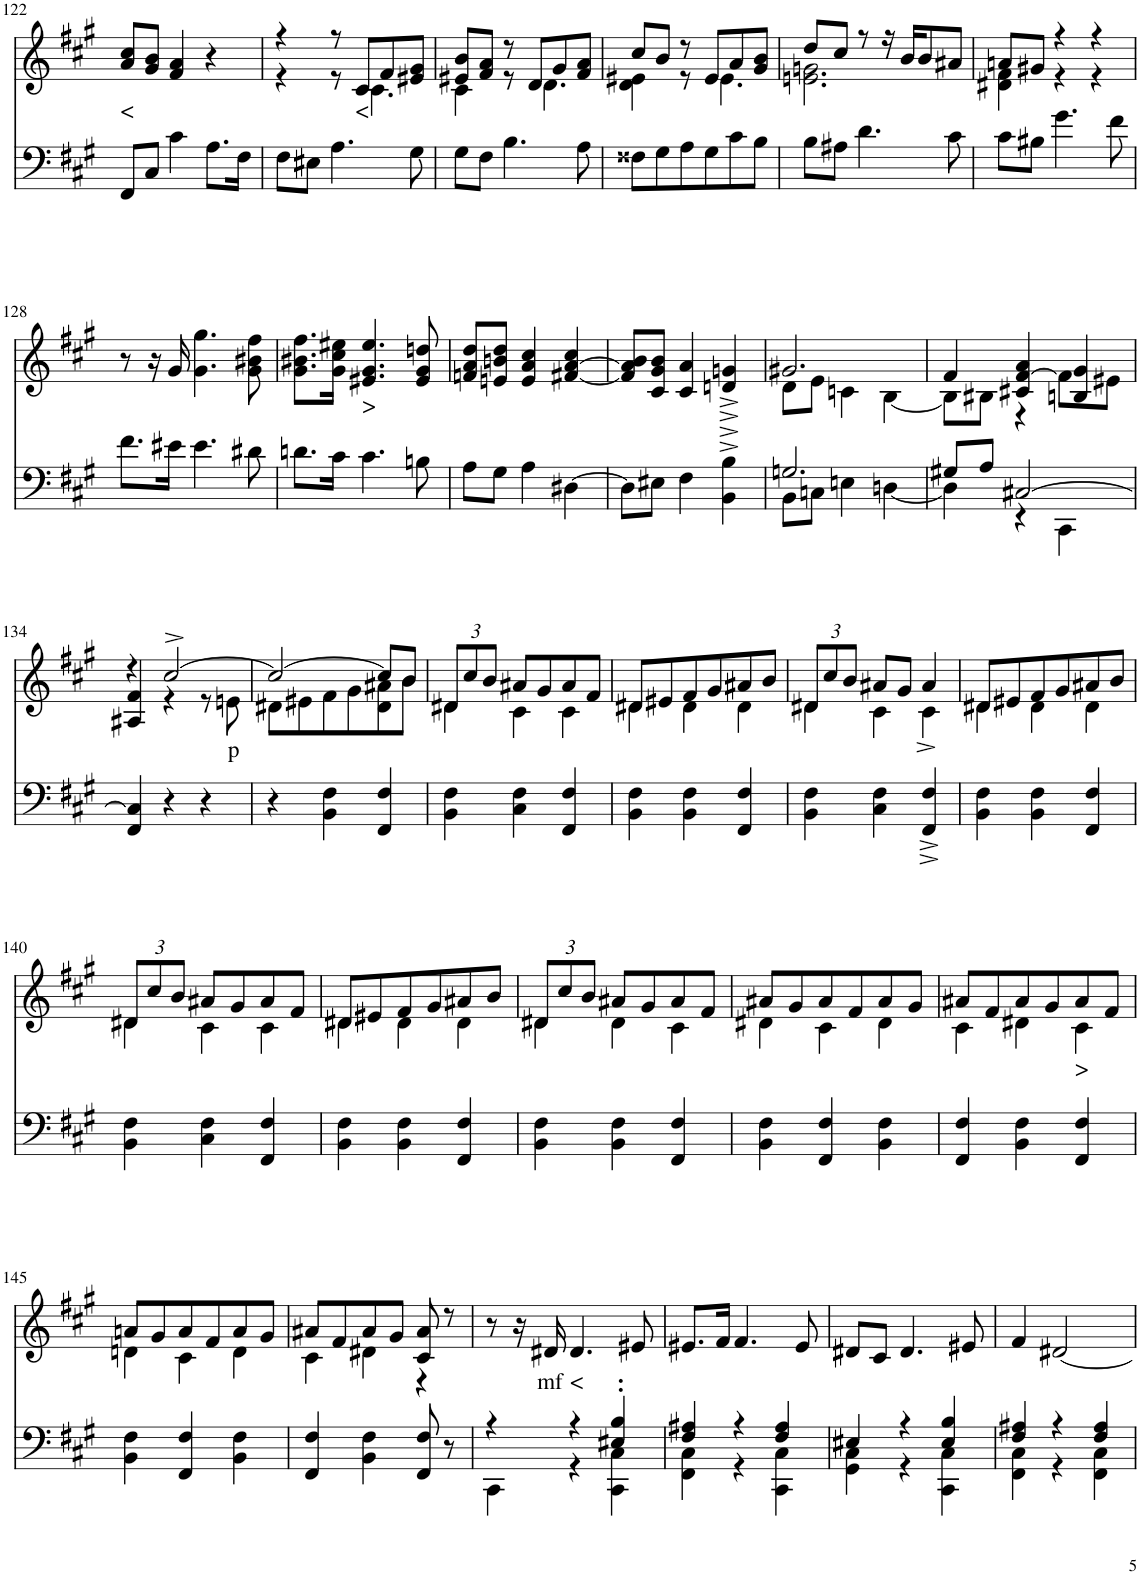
**kern	**kern	**text
*part2	*part1	*part1
*staff2	*staff1	*staff1
*I"Piano	*I"Piano	*
*I'Pno	*I'Pno	*
!!LO:PB:g=z
*clefF4	*clefG2	*
*k[f#c#g#]	*k[f#c#g#]	*
*M3/4	*M3/4	*
=122	=122	=122
!	!	!LO:LY:b
8FF#/L	8a/ 8cc#/L	<
8C#/J	8g#/ 8b/J	.
4c#\	4f#/ 4a/	.
8.A\L	4r	.
16F#\Jk	.	.
=123	=123	=123
*	*^	*
8F#\L	4r	4r	.
8E#X\J	.	.	.
4.A\	8r	8r	.
!	!	!	!LO:LY:b
.	8c#/L	4.c#\	<
.	8f#/	.	.
8G#\	8e#X/ 8g#/J	.	.
=124	=124	=124	=124
8G#\L	8e#X/ 8b/L	4c#\	.
8F#\J	8f#/ 8a/J	.	.
4.B\	8r	8r	.
.	8d/L	4.d\	.
.	8g#/	.	.
8A\	8f#/ 8a/J	.	.
=125	=125	=125	=125
8F##X\L	8cc#/L	4d\ 4e#X\	.
8G#\	8b/J	.	.
8A\	8r	8r	.
8G#\	8e#/L	4.e#\	.
8c#\	8a/	.	.
8B\J	8g#/ 8b/J	.	.
=126	=126	=126	=126
8B\L	8dd/L	2.en\ 2.gn\	.
8A#X\J	8cc#/J	.	.
4.d\	8r	.	.
.	16r	.	.
.	16b/KL	.	.
.	8b/	.	.
8c#\	8a#X/J	.	.
=127	=127	=127	=127
8c#\L	8an/L	4d#X\ 4f#\	.
8B#X\J	8g#X/J	.	.
4.g#\	4r	4r	.
.	4r	4r	.
8f#\	.	.	.
*	*v	*v	*
!!LO:LB:g=z
=128	=128	=128
8.f#\L	8r	.
.	16r	.
16e#X\Jk	16g#/	.
4.e#\	4.g#\ 4.gg#\	.
8d#X\	8g#\ 8b#X\ 8ff#\	.
=129	=129	=129
8.dn\L	8.g#\ 8.b#X\ 8.ff#\L	.
16c#\Jk	16g#\ 16cc#\ 16ee#X\Jk	.
!	!	!LO:LY:b
4.c#\	4.e#X/ 4.g#/ 4.ee#/	>
8Bn\	8e#/ 8g#/ 8ddn/	.
=130	=130	=130
8A\L	8fn/ 8a/ 8dd/L	.
8G#\J	8en/ 8bn/ 8dd/J	.
4A\	4e/ 4a/ 4cc#/	.
[4D#X\	[4f#X/ [4a/ 4cc#/	.
=131	=131	=131
8D#\L]	8f#/] 8a/] 8b/L	.
8E#X\J	8c#/ 8g#/ 8b/J	.
4F#\	4c#/ 4a/	.
4BB\^ 4B\^	4dn/^ 4gn/^	.
=132	=132	=132
*^	*^	*
2.Gn/	8BB\L	2.g#X/	8d\L	.
.	8Cn\J	.	8e\J	.
.	4En\	.	4cn\	.
.	[4Dn\	.	[4B\	.
=133	=133	=133	=133	=133
8G#X/L	4D\]	4f#/	8B\L]	.
8A/J	.	.	8B#X\J	.
[2C#X/	4r	4c#X/ [4f#/ 4a/	4r	.
.	4CC#\	4Bn/ 4g#/	8f#\L]	.
.	.	.	8e#X\J	.
*v	*v	*	*	*
!!LO:LB:g=z	!!
=134	=134	=134	=134
4FF#/ 4C#/]	4r	4A#X/ 4f#/	.
4r	[2cc#^/	4r	.
4r	.	8r	.
!	!	!	!LO:LY:b
.	.	8en\	p
=135	=135	=135	=135
4r	2cc#/_	8d#X\L	.
.	.	8e#X\	.
4BB\ 4F#\	.	8f#\	.
.	.	8g#\	.
4FF#/ 4F#/	8cc#/L]	8d#\ 8a#X\	.
.	8b/J	8b\J	.
=136	=136	=136	=136
*	*Xbrackettup	*	*
4BB\ 4F#\	12d#X/L	4d#\	.
.	12cc#/	.	.
.	12b/J	.	.
4C#\ 4F#\	8a#X/L	4c#\	.
.	8g#/	.	.
4FF#/ 4F#/	8a#/	4c#\	.
.	8f#/J	.	.
=137	=137	=137	=137
4BB\ 4F#\	8d#X/L	4d#\	.
.	8e#X/	.	.
4BB\ 4F#\	8f#/	4d#\	.
.	8g#/	.	.
4FF#/ 4F#/	8a#X/	4d#\	.
.	8b/J	.	.
=138	=138	=138	=138
4BB\ 4F#\	12d#X/L	4d#\	.
.	12cc#/	.	.
.	12b/J	.	.
4C#\ 4F#\	8a#X/L	4c#\	.
.	8g#/J	.	.
4FF#/^ 4F#/^	4a#/	4c#^\	.
=139	=139	=139	=139
4BB\ 4F#\	8d#X/L	4d#\	.
.	8e#X/	.	.
4BB\ 4F#\	8f#/	4d#\	.
.	8g#/	.	.
4FF#/ 4F#/	8a#X/	4d#\	.
.	8b/J	.	.
!!LO:LB:g=z	!!
=140	=140	=140	=140
4BB\ 4F#\	12d#X/L	4d#\	.
.	12cc#/	.	.
.	12b/J	.	.
4C#\ 4F#\	8a#X/L	4c#\	.
.	8g#/	.	.
4FF#/ 4F#/	8a#/	4c#\	.
.	8f#/J	.	.
=141	=141	=141	=141
4BB\ 4F#\	8d#X/L	4d#\	.
.	8e#X/	.	.
4BB\ 4F#\	8f#/	4d#\	.
.	8g#/	.	.
4FF#/ 4F#/	8a#X/	4d#\	.
.	8b/J	.	.
=142	=142	=142	=142
4BB\ 4F#\	12d#X/L	4d#\	.
.	12cc#/	.	.
.	12b/J	.	.
4BB\ 4F#\	8a#X/L	4d#\	.
.	8g#/	.	.
4FF#/ 4F#/	8a#/	4c#\	.
.	8f#/J	.	.
=143	=143	=143	=143
4BB\ 4F#\	8a#X/L	4d#X\	.
.	8g#/	.	.
4FF#/ 4F#/	8a#/	4c#\	.
.	8f#/	.	.
4BB\ 4F#\	8a#/	4d#\	.
.	8g#/J	.	.
=144	=144	=144	=144
4FF#/ 4F#/	8a#X/L	4c#\	.
.	8f#/	.	.
4BB\ 4F#\	8a#/	4d#X\	.
.	8g#/	.	.
!	!	!	!LO:LY:b
4FF#/ 4F#/	8a#/	4c#\	>
.	8f#/J	.	.
!!LO:LB:g=z	!!
=145	=145	=145	=145
4BB\ 4F#\	8an/L	4dn\	.
.	8g#/	.	.
4FF#/ 4F#/	8a/	4c#\	.
.	8f#/	.	.
4BB\ 4F#\	8a/	4d\	.
.	8g#/J	.	.
=146	=146	=146	=146
4FF#/ 4F#/	8a#X/L	4c#\	.
.	8f#/	.	.
4BB\ 4F#\	8a#/	4d#X\	.
.	8g#/J	.	.
8FF#/ 8F#/	8c#/ 8a#/	4r	.
8r	8r	.	.
*	*v	*v	*
=147	=147	=147
*^	*	*
4r	4CC#\	8r	.
.	.	16r	.
!	!	!	!LO:LY:b
.	.	16d#X/	mf
!	!	!	!LO:LY:b
4r	4r	4.d#/	<
4E#X/' 4B/'	4CC#\ 4C#\	.	.
.	.	8e#X/	.
=148	=148	=148	=148
4F#/ 4A#X/	4FF#\ 4C#\	8.e#X/L	.
.	.	16f#/Jk	.
4r	4r	4.f#/	.
4F#/ 4A#/	4CC#\ 4C#\	.	.
.	.	8e#/	.
=149	=149	=149	=149
4E#X/	4GG#\ 4C#\	8d#X/L	.
.	.	8c#/J	.
4r	4r	4.d#/	.
4E#/ 4B/	4CC#\ 4C#\	.	.
.	.	8e#X/	.
=150	=150	=150	=150
4F#/ 4A#X/	4FF#\ 4C#\	4f#/	.
4r	4r	[2d#X/	.
4F#/ 4A#/	4FF#\ 4C#\	.	.
*v	*v	*	*
=	=	=
*-	*-	*-
